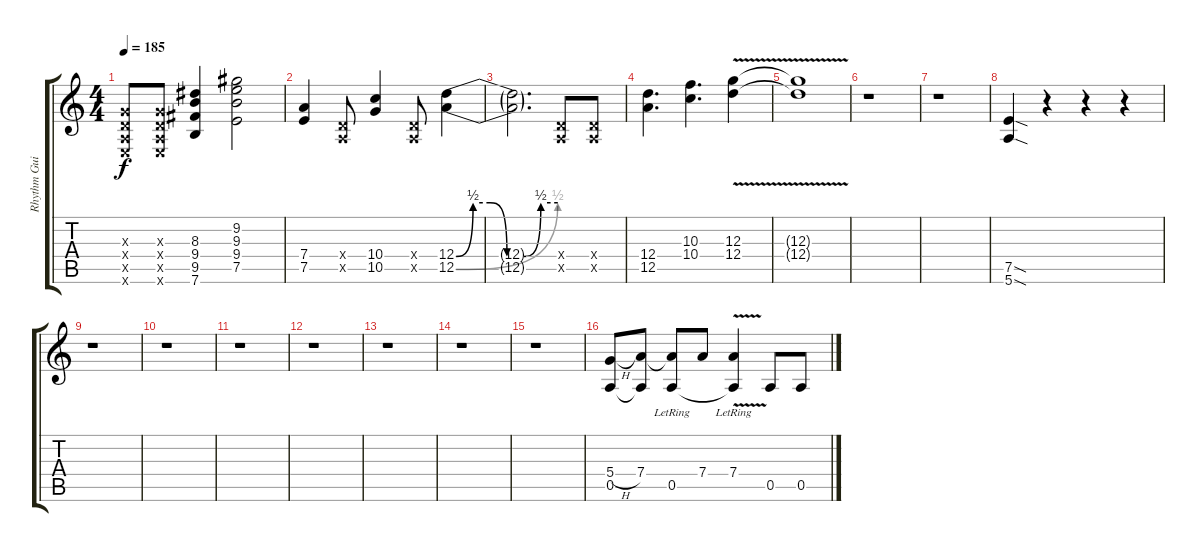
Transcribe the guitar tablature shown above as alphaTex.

\track ("Rhythm Guitar 1" "Rhythm Gui") {instrument overdrivenguitar}
\staff {score tabs}
\tuning (E4 B3 G3 D3 A2 E2) {hide}
\ts (4 4)
\tempo 185
\clef g2
\ks c
(0.3{x} 0.4{x} 0.5{x} 0.6{x}).8{dy f} (0.3{x} 0.4{x} 0.5{x} 0.6{x}).8 (8.3 9.4 9.5 7.6).4 (9.2 9.3 9.4 7.5).2 |
(7.4 7.5).4 (0.4{x} 0.5{x}).8 (10.4 10.5).4 (0.4{x} 0.5{x}).8 (12.4{be (custom 0 0 10 2 20 2 30 0 40 0 50 2 60 2)} 12.5{be (bend 0 0 60 2)}).4 |
(12.4{t} 12.5{t}).2{d} (0.4{x} 0.5{x}).8 (0.4{x} 0.5{x}).8 |
(12.4 12.5).4{d} (10.3 10.4).4{d} (12.3{v} 12.4).4 |
(12.3{t} 12.4{t}).1 |
r.1 |
r.1 |
(7.5{sod} 5.6{sod}).4 r.4 r.4 r.4 |
r.1 |
r.1 |
r.1 |
r.1 |
r.1 |
r.1 |
r.1 |
(5.4{h} 0.5).8 (7.4 0.5{t}).8 (7.4{t} 0.5{lr}).8 7.4.8 (7.4{v lr} 0.5{t}).4 0.5.8 0.5.8
